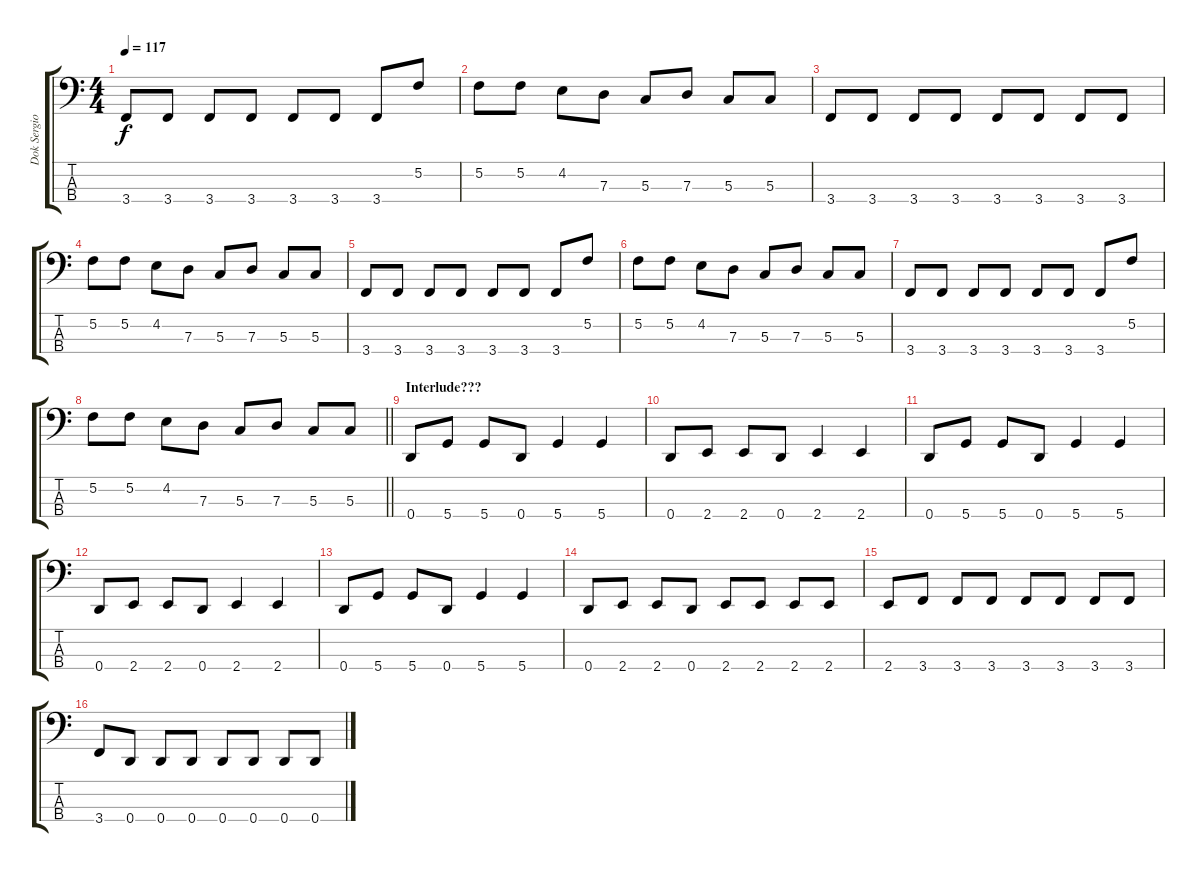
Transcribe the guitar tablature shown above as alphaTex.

\track ("Dok Sergio(Bass)" "Dok Sergio") {instrument electricbassfinger}
\staff {score tabs}
\tuning (F2 C2 G1 D1) {hide}
\ts (4 4)
\tempo 117
\clef f4
\ks c
3.4.8{dy f} 3.4.8 3.4.8 3.4.8 3.4.8 3.4.8 3.4.8 5.2.8 |
5.2.8 5.2.8 4.2.8 7.3.8 5.3.8 7.3.8 5.3.8 5.3.8 |
3.4.8 3.4.8 3.4.8 3.4.8 3.4.8 3.4.8 3.4.8 3.4.8 |
5.2.8 5.2.8 4.2.8 7.3.8 5.3.8 7.3.8 5.3.8 5.3.8 |
3.4.8 3.4.8 3.4.8 3.4.8 3.4.8 3.4.8 3.4.8 5.2.8 |
5.2.8 5.2.8 4.2.8 7.3.8 5.3.8 7.3.8 5.3.8 5.3.8 |
3.4.8 3.4.8 3.4.8 3.4.8 3.4.8 3.4.8 3.4.8 5.2.8 |
\barLineRight lightlight
5.2.8 5.2.8 4.2.8 7.3.8 5.3.8 7.3.8 5.3.8 5.3.8 |
\section ("" "Interlude???")
0.4.8 5.4.8 5.4.8 0.4.8 5.4.4 5.4.4 |
0.4.8 2.4.8 2.4.8 0.4.8 2.4.4 2.4.4 |
0.4.8 5.4.8 5.4.8 0.4.8 5.4.4 5.4.4 |
0.4.8 2.4.8 2.4.8 0.4.8 2.4.4 2.4.4 |
0.4.8 5.4.8 5.4.8 0.4.8 5.4.4 5.4.4 |
0.4.8 2.4.8 2.4.8 0.4.8 2.4.8 2.4.8 2.4.8 2.4.8 |
2.4.8 3.4.8 3.4.8 3.4.8 3.4.8 3.4.8 3.4.8 3.4.8 |
3.4.8 0.4.8 0.4.8 0.4.8 0.4.8 0.4.8 0.4.8 0.4.8
